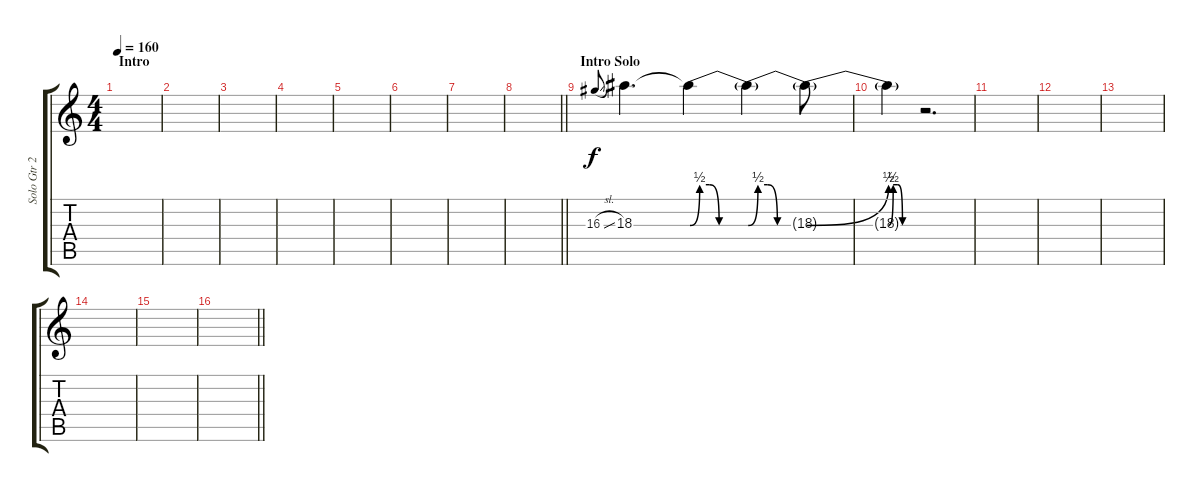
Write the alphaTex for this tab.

\track ("Solo Gtr 2" "Solo Gtr 2") {instrument distortionguitar}
\staff {score tabs}
\tuning (Db4 Ab3 E3 B2 Gb2 Db2) {hide}
\ts (4 4)
\section ("" "Intro")
\tempo 160
\clef g2
\ks c
|
|
|
|
|
|
|
\barLineRight lightlight
|
\section ("" "Intro Solo")
16.3{sl}.8{gr onbeat} 18.3.4{d volume 12} 18.3{be (custom 0 0 10 2 20 2 30 0 60 0) t}.4 18.3{be (custom 0 0 10 2 20 2 30 0 60 0) t}.4 18.3{be (bend 0 0 60 2) t}.8 |
18.3{be (custom 0 0 10 2 20 2 30 0 60 0) t}.4 r.2{d} |
|
|
|
|
|
\barLineRight lightlight
